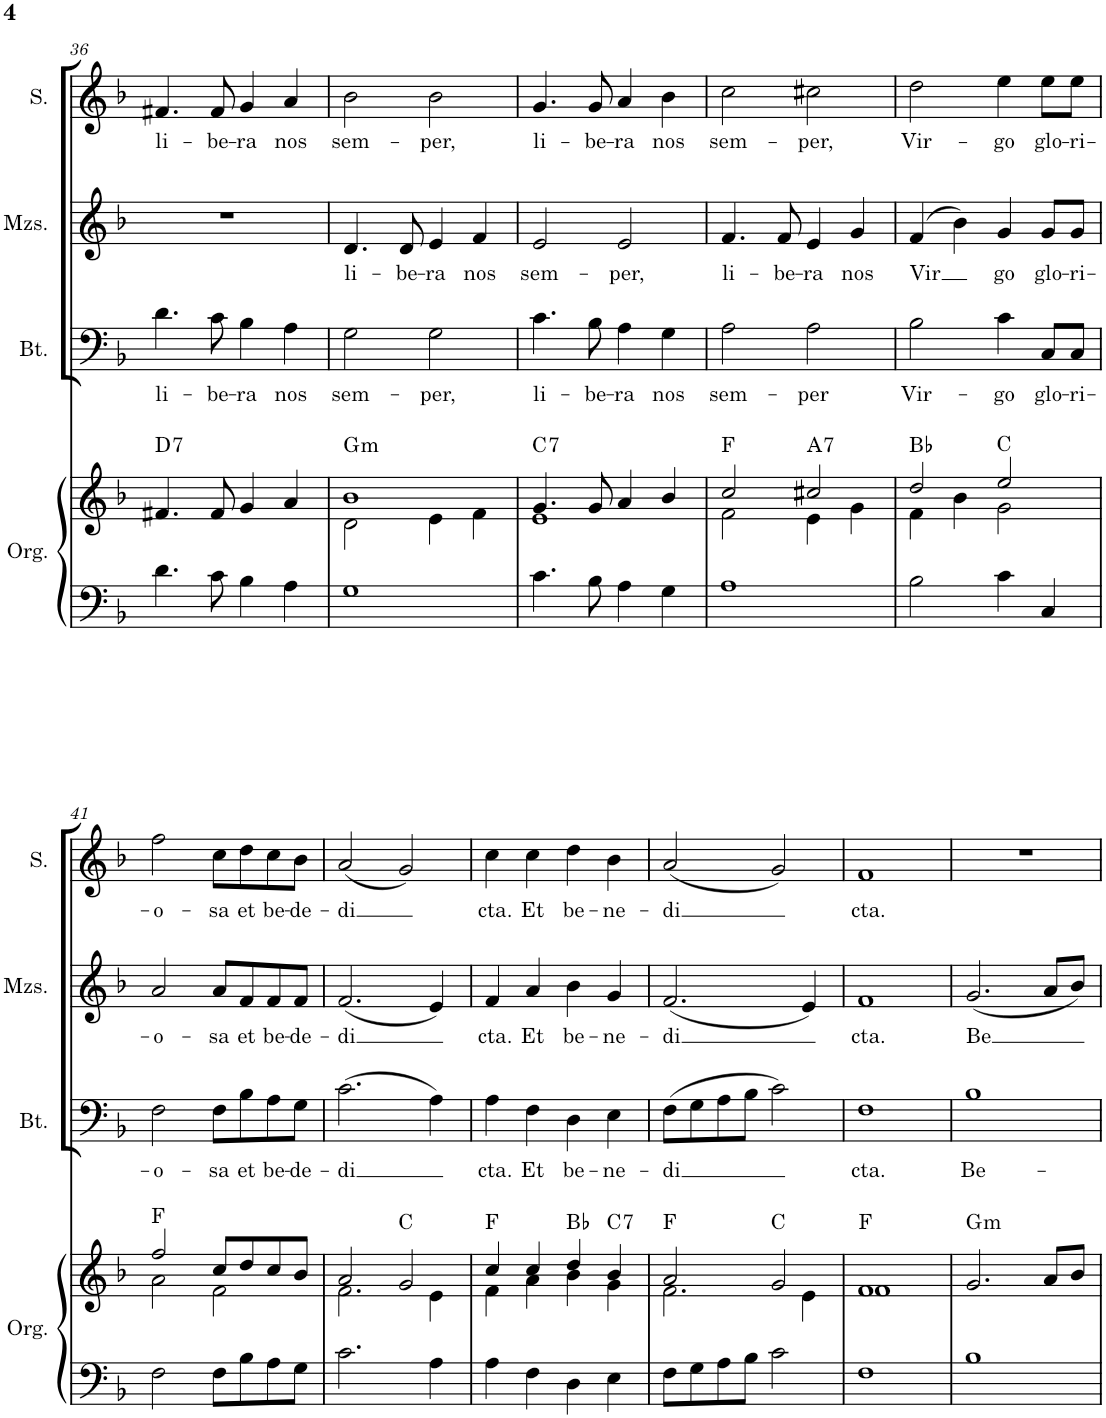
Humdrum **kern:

**kern	**kern	**harte	**kern	**text	**kern	**text	**kern	**text	**harte
*part4	*part4	*part4	*part3	*part3	*part2	*part2	*part1	*part1	*part1
*staff5	*staff4	*	*staff3	*staff3	*staff2	*staff2	*staff1	*staff1	*
*I"Órgano	*	*	*I"Baritono	*	*I"Mezzosoprano	*	*I"Soprano	*	*
*	*	*	*I'Bt.	*	*I'Mzs.	*	*I'S.	*	*
!!LO:PB:g=z
*clefF4	*clefG2	*	*clefF4	*	*clefG2	*	*clefG2	*	*
*k[b-]	*k[b-]	*	*k[b-]	*	*k[b-]	*	*k[b-]	*	*
*M4/4	*M4/4	*	*M4/4	*	*M4/4	*	*M4/4	*	*
=36	=36	=36	=36	=36	=36	=36	=36	=36	=36
!	!	!LO:H:kt=7	!	!LO:LY:b	!	!	!	!LO:LY:b	!LO:H:kt=7
4.d\	4.f#X/	D:7	4.d\	li-	1r	.	4.f#X/	li-	D:7
!	!	!	!	!LO:LY:b	!	!	!	!LO:LY:b	!
8c\	8f#/	.	8c\	-be-	.	.	8f#/	-be-	.
!	!	!	!	!LO:LY:b	!	!	!	!LO:LY:b	!
4B-\	4g/	.	4B-\	-ra	.	.	4g/	-ra	.
!	!	!	!	!LO:LY:b	!	!	!	!LO:LY:b	!
4A\	4a/	.	4A\	nos	.	.	4a/	nos	.
=37	=37	=37	=37	=37	=37	=37	=37	=37	=37
*	*^	*	*	*	*	*	*	*	*
!	!	!	!LO:H:kt=m	!	!LO:LY:b	!	!LO:LY:b	!	!LO:LY:b	!LO:H:kt=m
1G	1b-	2d\	G:min	2G\	sem-	4.d/	li-	2b-\	sem-	G:min
!	!	!	!	!	!	!	!LO:LY:b	!	!	!
.	.	.	.	.	.	8d/	-be-	.	.	.
!	!	!	!	!	!LO:LY:b	!	!LO:LY:b	!	!LO:LY:b	!
.	.	4e\	.	2G\	-per,	4e/	-ra	2b-\	-per,	.
!	!	!	!	!	!	!	!LO:LY:b	!	!	!
.	.	4f\	.	.	.	4f/	nos	.	.	.
=38	=38	=38	=38	=38	=38	=38	=38	=38	=38	=38
!	!	!	!LO:H:kt=7	!	!LO:LY:b	!	!LO:LY:b	!	!LO:LY:b	!LO:H:kt=7
4.c\	4.g/	1e	C:7	4.c\	li-	2e/	sem-	4.g/	li-	C:7
!	!	!	!	!	!LO:LY:b	!	!	!	!LO:LY:b	!
8B-\	8g/	.	.	8B-\	-be-	.	.	8g/	-be-	.
!	!	!	!	!	!LO:LY:b	!	!LO:LY:b	!	!LO:LY:b	!
4A\	4a/	.	.	4A\	-ra	2e/	-per,	4a/	-ra	.
!	!	!	!	!	!LO:LY:b	!	!	!	!LO:LY:b	!
4G\	4b-/	.	.	4G\	nos	.	.	4b-\	nos	.
=39	=39	=39	=39	=39	=39	=39	=39	=39	=39	=39
!	!	!	!	!	!LO:LY:b	!	!LO:LY:b	!	!LO:LY:b	!
1A	2cc/	2f\	F:maj	2A\	sem-	4.f/	li-	2cc\	sem-	F:maj
!	!	!	!	!	!	!	!LO:LY:b	!	!	!
.	.	.	.	.	.	8f/	-be-	.	.	.
!	!	!	!LO:H:kt=7	!	!LO:LY:b	!	!LO:LY:b	!	!LO:LY:b	!LO:H:kt=7
.	2cc#X/	4e\	A:7	2A\	-per	4e/	-ra	2cc#X\	-per,	A:7
!	!	!	!	!	!	!	!LO:LY:b	!	!	!
.	.	4g\	.	.	.	4g/	nos	.	.	.
=40	=40	=40	=40	=40	=40	=40	=40	=40	=40	=40
!	!	!	!	!	!LO:LY:b	!	!LO:LY:b	!	!LO:LY:b	!
2B-\	2dd/	4f\	Bb:maj	2B-\	Vir-	(4f/	Vir	2dd\	Vir-	Bb:maj
.	.	4b-\	.	.	.	4b-\)	.	.	.	.
!	!	!	!	!	!LO:LY:b	!	!LO:LY:b	!	!LO:LY:b	!
4c\	2ee/	2g\	C:maj	4c\	-go	4g/	go	4ee\	-go	C:maj
!	!	!	!	!	!LO:LY:b	!	!LO:LY:b	!	!LO:LY:b	!
4C/	.	.	.	8C/L	glo-	8g/L	glo-	8ee\L	glo-	.
!	!	!	!	!	!LO:LY:b	!	!LO:LY:b	!	!LO:LY:b	!
.	.	.	.	8C/J	-ri-	8g/J	-ri-	8ee\J	-ri-	.
!!LO:LB:g=z
=41	=41	=41	=41	=41	=41	=41	=41	=41	=41	=41
!	!	!	!	!	!LO:LY:b	!	!LO:LY:b	!	!LO:LY:b	!
2F\	2ff/	2a\	F:maj	2F\	-o-	2a/	-o-	2ff\	-o-	F:maj
!	!	!	!	!	!LO:LY:b	!	!LO:LY:b	!	!LO:LY:b	!
8F\L	8cc/L	2f\	.	8F\L	-sa	8a/L	-sa	8cc\L	-sa	.
!	!	!	!	!	!LO:LY:b	!	!LO:LY:b	!	!LO:LY:b	!
8B-\	8dd/	.	.	8B-\	et	8f/	et	8dd\	et	.
!	!	!	!	!	!LO:LY:b	!	!LO:LY:b	!	!LO:LY:b	!
8A\	8cc/	.	.	8A\	be-	8f/	be-	8cc\	be-	.
!	!	!	!	!	!LO:LY:b	!	!LO:LY:b	!	!LO:LY:b	!
8G\J	8b-/J	.	.	8G\J	-de-	8f/J	-de-	8b-\J	-de-	.
=42	=42	=42	=42	=42	=42	=42	=42	=42	=42	=42
!	!	!	!	!	!LO:LY:b	!	!LO:LY:b	!	!LO:LY:b	!
2.c\	2a/	2.f\	.	(2.c\	-di	(2.f/	-di	(2a/	-di	.
.	2g/	.	C:maj	.	.	.	.	2g/)	.	C:maj
4A\	.	4e\	.	4A\)	.	4e/)	.	.	.	.
=43	=43	=43	=43	=43	=43	=43	=43	=43	=43	=43
!	!	!	!	!	!LO:LY:b	!	!LO:LY:b	!	!LO:LY:b	!
4A\	4cc/	4f\	F:maj	4A\	-cta.	4f/	cta.	4cc\	cta.	F:maj
!	!	!	!	!	!LO:LY:b	!	!LO:LY:b	!	!LO:LY:b	!
4F\	4cc/	4a\	.	4F\	Et	4a/	Et	4cc\	Et	.
!	!	!	!	!	!LO:LY:b	!	!LO:LY:b	!	!LO:LY:b	!
4D\	4dd/	4b-\	Bb:maj	4D\	be-	4b-\	be-	4dd\	be-	Bb:maj
!	!	!	!LO:H:kt=7	!	!LO:LY:b	!	!LO:LY:b	!	!LO:LY:b	!LO:H:kt=7
4E\	4b-/	4g\	C:7	4E\	-ne-	4g/	-ne-	4b-\	-ne-	C:7
=44	=44	=44	=44	=44	=44	=44	=44	=44	=44	=44
!	!	!	!	!	!LO:LY:b	!	!LO:LY:b	!	!LO:LY:b	!
8F\L	2a/	2.f\	F:maj	(8F\L	-di	(2.f/	-di	(2a/	-di	F:maj
8G\	.	.	.	8G\	.	.	.	.	.	.
8A\	.	.	.	8A\	.	.	.	.	.	.
8B-\J	.	.	.	8B-\J	.	.	.	.	.	.
2c\	2g/	.	C:maj	2c\)	.	.	.	2g/)	.	C:maj
.	.	4e\	.	.	.	4e/)	.	.	.	.
=45	=45	=45	=45	=45	=45	=45	=45	=45	=45	=45
!	!	!	!	!	!LO:LY:b	!	!LO:LY:b	!	!LO:LY:b	!
1F	1f	1f	F:maj	1F	cta.	1f	cta.	1f	cta.	F:maj
=46	=46	=46	=46	=46	=46	=46	=46	=46	=46	=46
!	!	!	!LO:H:kt=m	!	!LO:LY:b	!	!LO:LY:b	!	!	!LO:H:kt=m
*	*v	*v	*	*	*	*	*	*	*	*
1B-	2.g/	G:min	1B-	Be-	(2.g/	Be	1r	.	G:min
.	8a/L	.	.	.	8a/L	.	.	.	.
.	8b-/J	.	.	.	8b-/J)	.	.	.	.
=	=	=	=	=	=	=	=	=	=
*-	*-	*-	*-	*-	*-	*-	*-	*-	*-
